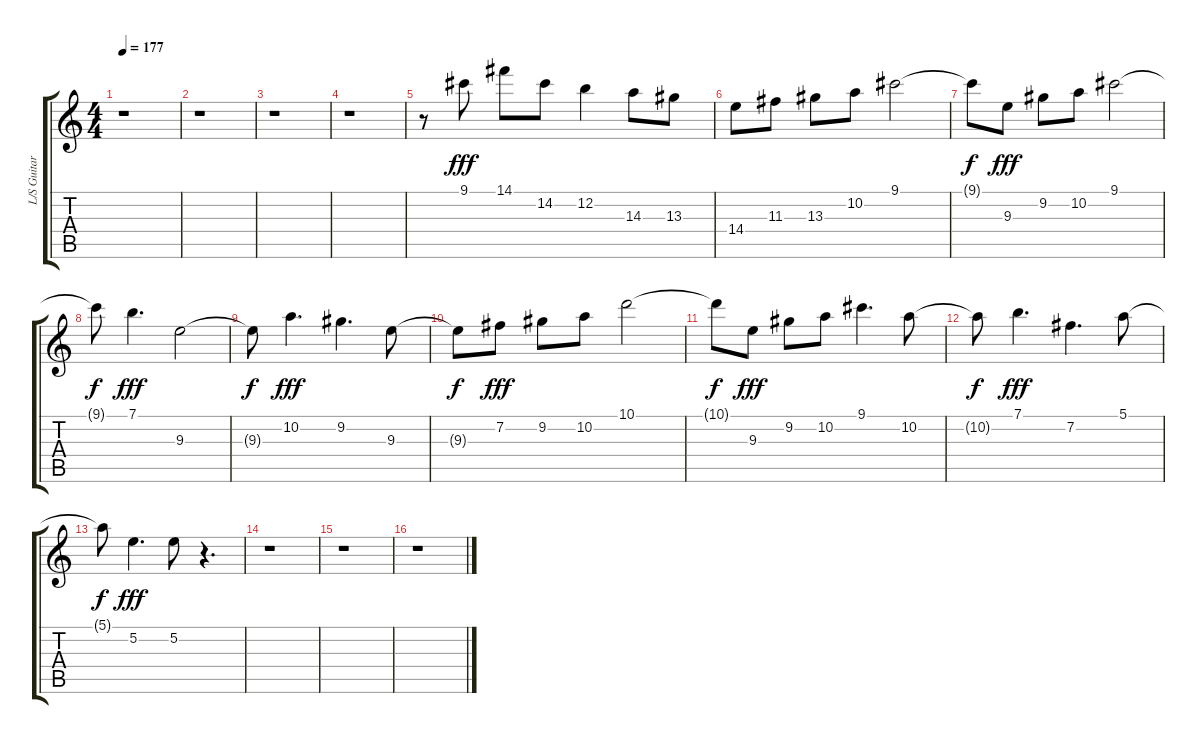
\track ("L/S Guitar Echo" "L/S Guitar") {instrument overdrivenguitar}
\staff {score tabs}
\tuning (E4 B3 G3 D3 A2 E2) {hide}
\ts (4 4)
\tempo 177
\clef g2
\ks c
r.1{dy f} |
r.1 |
r.1 |
r.1 |
r.8 9.1.8{dy fff} 14.1.8 14.2.8 12.2.4 14.3.8 13.3.8 |
14.4.8 11.3.8 13.3.8 10.2.8 9.1.2 |
9.1{t}.8{dy f} 9.3.8{dy fff} 9.2.8 10.2.8 9.1.2 |
9.1{t}.8{dy f} 7.1.4{d dy fff} 9.3.2 |
9.3{t}.8{dy f} 10.2.4{d dy fff} 9.2.4{d} 9.3.8 |
9.3{t}.8{dy f} 7.2.8{dy fff} 9.2.8 10.2.8 10.1.2 |
10.1{t}.8{dy f} 9.3.8{dy fff} 9.2.8 10.2.8 9.1.4{d} 10.2.8 |
10.2{t}.8{dy f} 7.1.4{d dy fff} 7.2.4{d} 5.1.8 |
5.1{t}.8{dy f} 5.2.4{d dy fff} 5.2.8 r.4{d} |
r.1 |
r.1 |
r.1
